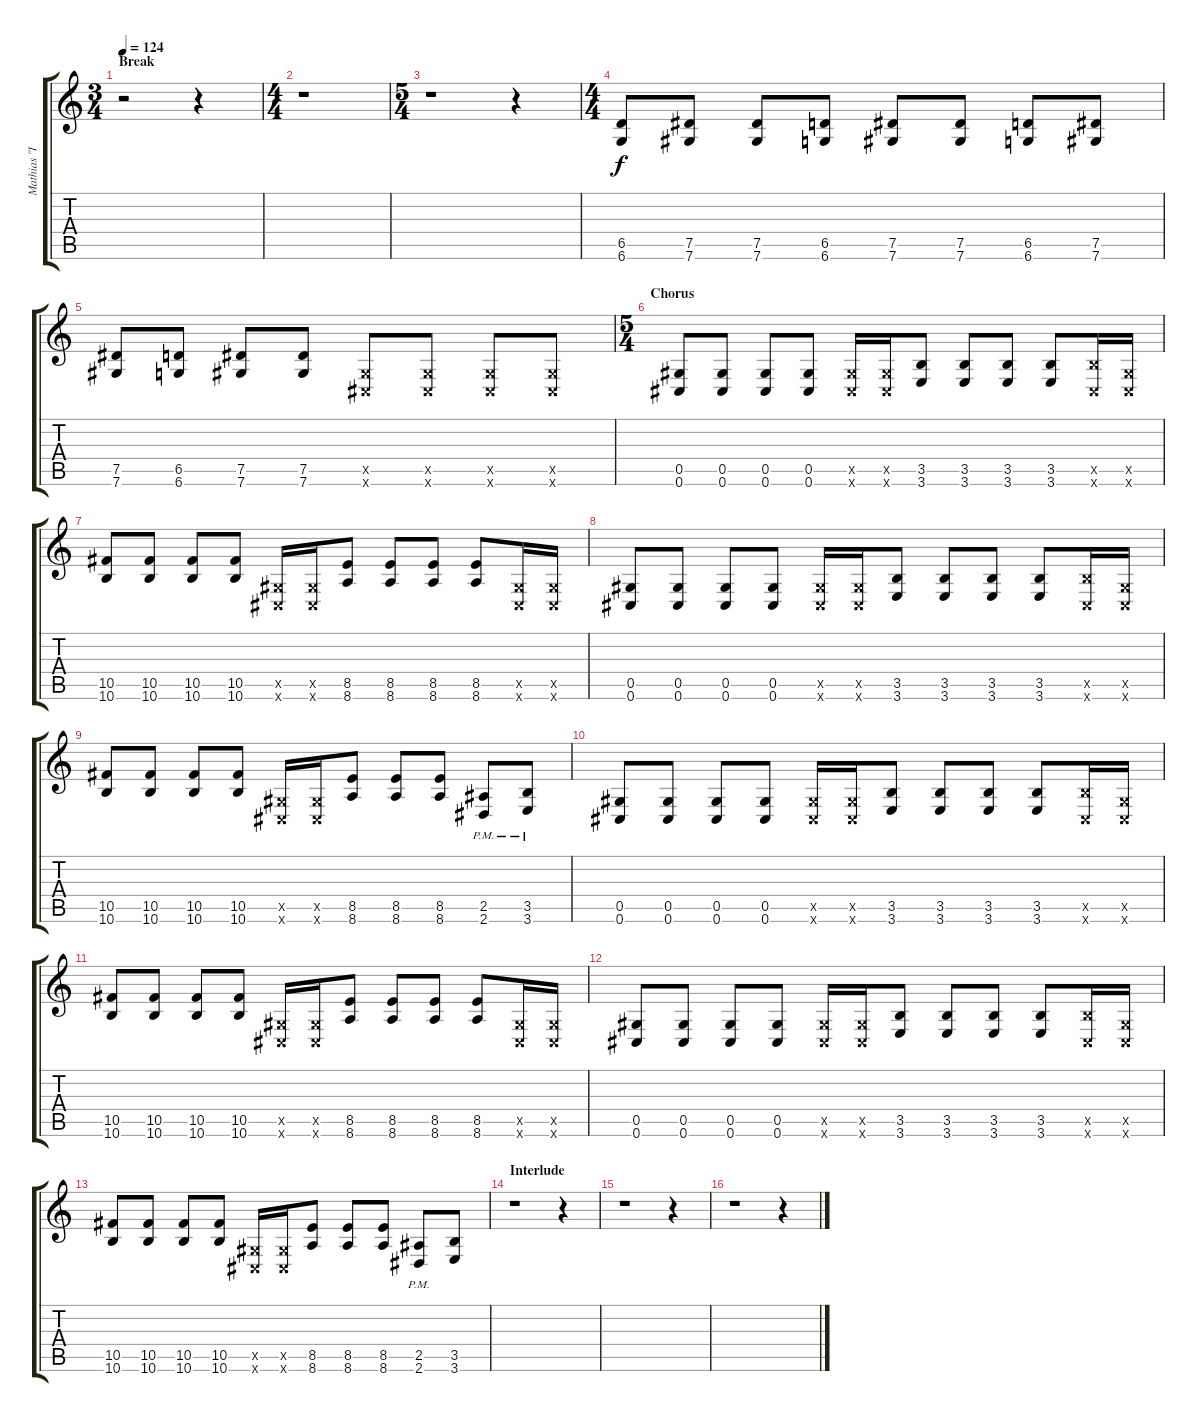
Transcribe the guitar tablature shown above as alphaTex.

\track ("Mathias \"IA\" Eklund" "Mathias \"I") {instrument distortionguitar}
\staff {score tabs}
\tuning (Eb4 Bb3 Gb3 Db3 Ab2 Db2) {hide}
\ts (3 4)
\section ("" "Break")
\tempo 124
\clef g2
\ks c
r.2{dy f} r.4 |
\ts (4 4)
r.1 |
\ts (5 4)
r.1 r.4 |
\ts (4 4)
(6.5 6.6).8 (7.5 7.6).8 (7.5 7.6).8 (6.5 6.6).8 (7.5 7.6).8 (7.5 7.6).8 (6.5 6.6).8 (7.5 7.6).8 |
(7.5 7.6).8 (6.5 6.6).8 (7.5 7.6).8 (7.5 7.6).8 (0.5{x} 0.6{x}).8 (0.5{x} 0.6{x}).8 (0.5{x} 0.6{x}).8 (0.5{x} 0.6{x}).8 |
\ts (5 4)
\section ("" "Chorus")
(0.5 0.6).8 (0.5 0.6).8 (0.5 0.6).8 (0.5 0.6).8 (0.5{x} 0.6{x}).16 (0.5{x} 0.6{x}).16 (3.5 3.6).8 (3.5 3.6).8 (3.5 3.6).8 (3.5 3.6).8 (3.5{x} 0.6{x}).16 (0.5{x} 0.6{x}).16 |
(10.5 10.6).8 (10.5 10.6).8 (10.5 10.6).8 (10.5 10.6).8 (0.5{x} 0.6{x}).16 (0.5{x} 0.6{x}).16 (8.5 8.6).8 (8.5 8.6).8 (8.5 8.6).8 (8.5 8.6).8 (0.5{x} 0.6{x}).16 (0.5{x} 0.6{x}).16 |
(0.5 0.6).8 (0.5 0.6).8 (0.5 0.6).8 (0.5 0.6).8 (0.5{x} 0.6{x}).16 (0.5{x} 0.6{x}).16 (3.5 3.6).8 (3.5 3.6).8 (3.5 3.6).8 (3.5 3.6).8 (3.5{x} 0.6{x}).16 (0.5{x} 0.6{x}).16 |
(10.5 10.6).8 (10.5 10.6).8 (10.5 10.6).8 (10.5 10.6).8 (0.5{x} 0.6{x}).16 (0.5{x} 0.6{x}).16 (8.5 8.6).8 (8.5 8.6).8 (8.5 8.6).8 (2.5{pm} 2.6{pm}).8 (3.5{pm} 3.6{pm}).8 |
(0.5 0.6).8 (0.5 0.6).8 (0.5 0.6).8 (0.5 0.6).8 (0.5{x} 0.6{x}).16 (0.5{x} 0.6{x}).16 (3.5 3.6).8 (3.5 3.6).8 (3.5 3.6).8 (3.5 3.6).8 (3.5{x} 0.6{x}).16 (0.5{x} 0.6{x}).16 |
(10.5 10.6).8 (10.5 10.6).8 (10.5 10.6).8 (10.5 10.6).8 (0.5{x} 0.6{x}).16 (0.5{x} 0.6{x}).16 (8.5 8.6).8 (8.5 8.6).8 (8.5 8.6).8 (8.5 8.6).8 (0.5{x} 0.6{x}).16 (0.5{x} 0.6{x}).16 |
(0.5 0.6).8 (0.5 0.6).8 (0.5 0.6).8 (0.5 0.6).8 (0.5{x} 0.6{x}).16 (0.5{x} 0.6{x}).16 (3.5 3.6).8 (3.5 3.6).8 (3.5 3.6).8 (3.5 3.6).8 (3.5{x} 0.6{x}).16 (0.5{x} 0.6{x}).16 |
(10.5 10.6).8 (10.5 10.6).8 (10.5 10.6).8 (10.5 10.6).8 (0.5{x} 0.6{x}).16 (0.5{x} 0.6{x}).16 (8.5 8.6).8 (8.5 8.6).8 (8.5 8.6).8 (2.5{pm} 2.6{pm}).8 (3.5 3.6).8 |
\section ("" "Interlude")
r.1 r.4 |
r.1 r.4 |
r.1 r.4
